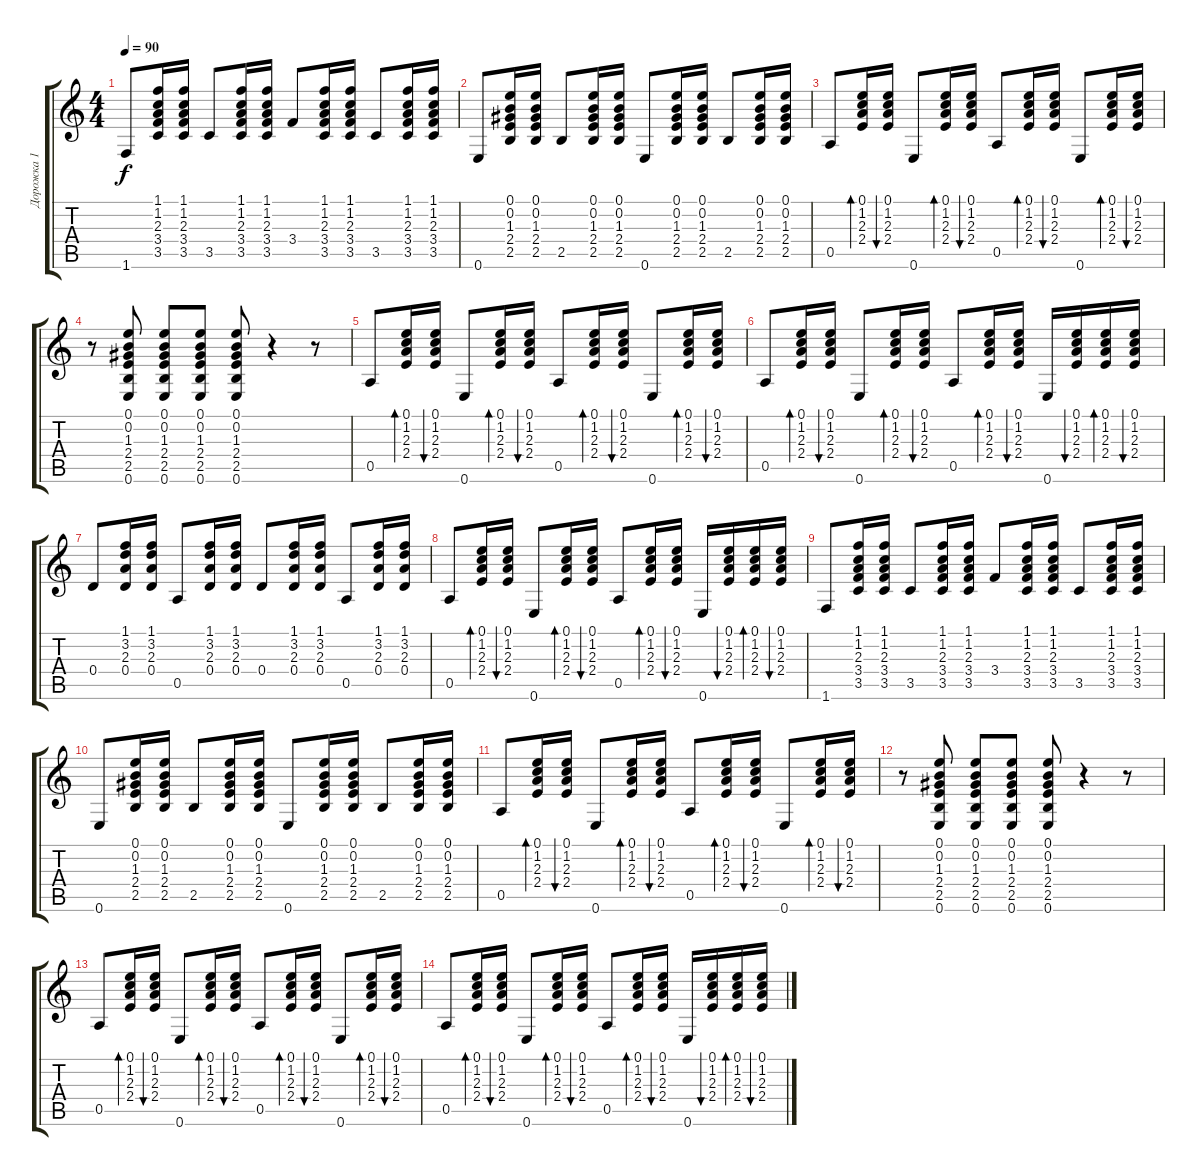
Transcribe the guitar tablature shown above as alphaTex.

\track ("Дорожка 1" "Дорожка 1") {instrument electricguitarclean}
\staff {score tabs}
\tuning (E4 B3 G3 D3 A2 E2) {hide}
\ts (4 4)
\tempo 90
\clef g2
\ks c
1.6.8{dy f} (1.1 1.2 2.3 3.4 3.5).16 (1.1 1.2 2.3 3.4 3.5).16 3.5.8 (1.1 1.2 2.3 3.4 3.5).16 (1.1 1.2 2.3 3.4 3.5).16 3.4.8 (1.1 1.2 2.3 3.4 3.5).16 (1.1 1.2 2.3 3.4 3.5).16 3.5.8 (1.1 1.2 2.3 3.4 3.5).16 (1.1 1.2 2.3 3.4 3.5).16 |
0.6.8 (0.1 0.2 1.3 2.4 2.5).16 (0.1 0.2 1.3 2.4 2.5).16 2.5.8 (0.1 0.2 1.3 2.4 2.5).16 (0.1 0.2 1.3 2.4 2.5).16 0.6.8 (0.1 0.2 1.3 2.4 2.5).16 (0.1 0.2 1.3 2.4 2.5).16 2.5.8 (0.1 0.2 1.3 2.4 2.5).16 (0.1 0.2 1.3 2.4 2.5).16 |
0.5.8 (0.1 1.2 2.3 2.4).16{bd 60} (0.1 1.2 2.3 2.4).16{bu 120} 0.6.8 (0.1 1.2 2.3 2.4).16{bd 120} (0.1 1.2 2.3 2.4).16{bu 120} 0.5.8 (0.1 1.2 2.3 2.4).16{bd 120} (0.1 1.2 2.3 2.4).16{bu 120} 0.6.8 (0.1 1.2 2.3 2.4).16{bd 120} (0.1 1.2 2.3 2.4).16{bu 120} |
r.8 (0.1 0.2 1.3 2.4 2.5 0.6).8 (0.1 0.2 1.3 2.4 2.5 0.6).8 (0.1 0.2 1.3 2.4 2.5 0.6).8 (0.1 0.2 1.3 2.4 2.5 0.6).8 r.4 r.8 |
0.5.8 (0.1 1.2 2.3 2.4).16{bd 60} (0.1 1.2 2.3 2.4).16{bu 120} 0.6.8 (0.1 1.2 2.3 2.4).16{bd 120} (0.1 1.2 2.3 2.4).16{bu 120} 0.5.8 (0.1 1.2 2.3 2.4).16{bd 120} (0.1 1.2 2.3 2.4).16{bu 120} 0.6.8 (0.1 1.2 2.3 2.4).16{bd 120} (0.1 1.2 2.3 2.4).16{bu 120} |
0.5.8 (0.1 1.2 2.3 2.4).16{bd 60} (0.1 1.2 2.3 2.4).16{bu 120} 0.6.8 (0.1 1.2 2.3 2.4).16{bd 120} (0.1 1.2 2.3 2.4).16{bu 120} 0.5.8 (0.1 1.2 2.3 2.4).16{bd 120} (0.1 1.2 2.3 2.4).16{bu 120} 0.6.16 (0.1 1.2 2.3 2.4).16{bu 120} (0.1 1.2 2.3 2.4).16{bd 120} (0.1 1.2 2.3 2.4).16{bu 120} |
0.4.8 (1.1 3.2 2.3 0.4).16 (1.1 3.2 2.3 0.4).16 0.5.8 (1.1 3.2 2.3 0.4).16 (1.1 3.2 2.3 0.4).16 0.4.8 (1.1 3.2 2.3 0.4).16 (1.1 3.2 2.3 0.4).16 0.5.8 (1.1 3.2 2.3 0.4).16 (1.1 3.2 2.3 0.4).16 |
0.5.8 (0.1 1.2 2.3 2.4).16{bd 60} (0.1 1.2 2.3 2.4).16{bu 120} 0.6.8 (0.1 1.2 2.3 2.4).16{bd 120} (0.1 1.2 2.3 2.4).16{bu 120} 0.5.8 (0.1 1.2 2.3 2.4).16{bd 120} (0.1 1.2 2.3 2.4).16{bu 120} 0.6.16 (0.1 1.2 2.3 2.4).16{bu 120} (0.1 1.2 2.3 2.4).16{bd 120} (0.1 1.2 2.3 2.4).16{bu 120} |
1.6.8 (1.1 1.2 2.3 3.4 3.5).16 (1.1 1.2 2.3 3.4 3.5).16 3.5.8 (1.1 1.2 2.3 3.4 3.5).16 (1.1 1.2 2.3 3.4 3.5).16 3.4.8 (1.1 1.2 2.3 3.4 3.5).16 (1.1 1.2 2.3 3.4 3.5).16 3.5.8 (1.1 1.2 2.3 3.4 3.5).16 (1.1 1.2 2.3 3.4 3.5).16 |
0.6.8 (0.1 0.2 1.3 2.4 2.5).16 (0.1 0.2 1.3 2.4 2.5).16 2.5.8 (0.1 0.2 1.3 2.4 2.5).16 (0.1 0.2 1.3 2.4 2.5).16 0.6.8 (0.1 0.2 1.3 2.4 2.5).16 (0.1 0.2 1.3 2.4 2.5).16 2.5.8 (0.1 0.2 1.3 2.4 2.5).16 (0.1 0.2 1.3 2.4 2.5).16 |
0.5.8 (0.1 1.2 2.3 2.4).16{bd 60} (0.1 1.2 2.3 2.4).16{bu 120} 0.6.8 (0.1 1.2 2.3 2.4).16{bd 120} (0.1 1.2 2.3 2.4).16{bu 120} 0.5.8 (0.1 1.2 2.3 2.4).16{bd 120} (0.1 1.2 2.3 2.4).16{bu 120} 0.6.8 (0.1 1.2 2.3 2.4).16{bd 120} (0.1 1.2 2.3 2.4).16{bu 120} |
r.8 (0.1 0.2 1.3 2.4 2.5 0.6).8 (0.1 0.2 1.3 2.4 2.5 0.6).8 (0.1 0.2 1.3 2.4 2.5 0.6).8 (0.1 0.2 1.3 2.4 2.5 0.6).8 r.4 r.8 |
0.5.8{volume 0} (0.1 1.2 2.3 2.4).16{bd 60} (0.1 1.2 2.3 2.4).16{bu 120} 0.6.8 (0.1 1.2 2.3 2.4).16{bd 120} (0.1 1.2 2.3 2.4).16{bu 120} 0.5.8 (0.1 1.2 2.3 2.4).16{bd 120} (0.1 1.2 2.3 2.4).16{bu 120} 0.6.8 (0.1 1.2 2.3 2.4).16{bd 120} (0.1 1.2 2.3 2.4).16{bu 120} |
0.5.8 (0.1 1.2 2.3 2.4).16{bd 60} (0.1 1.2 2.3 2.4).16{bu 120} 0.6.8 (0.1 1.2 2.3 2.4).16{bd 120} (0.1 1.2 2.3 2.4).16{bu 120} 0.5.8 (0.1 1.2 2.3 2.4).16{bd 120} (0.1 1.2 2.3 2.4).16{bu 120} 0.6.16 (0.1 1.2 2.3 2.4).16{bu 120} (0.1 1.2 2.3 2.4).16{bd 120} (0.1 1.2 2.3 2.4).16{bu 120}
